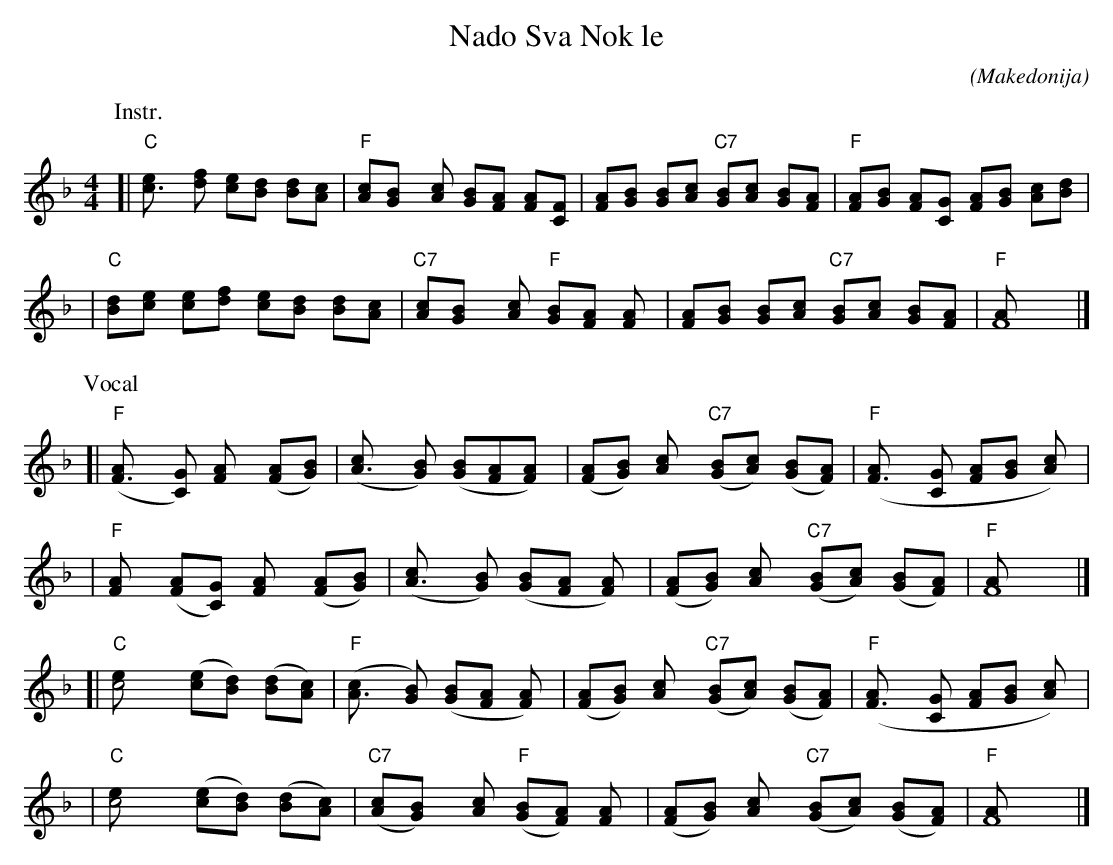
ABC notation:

X:1
T:Sva Nok le, Nado
C:
O:Makedonija
M:4/4
L:1/8
K:F
P:Instr.
[| "C"[c3e] [df] [ce][Bd] [Bd][Ac] | "F"[Ac][G2B] [Ac] [GB][FA] [FA][FC] \
| [FA][GB] [GB][Ac] "C7"[GB][Ac] [GB][FA] | "F"[FA][GB] [FA][CG] [FA][GB] [Ac][Bd] |
| "C"[dB][ce] [ce][df] [ce][Bd] [Bd][Ac] | "C7"[Ac][B2G] [Ac] "F"[GB][FA] [F2A] \
| [FA][GB] [GB][Ac] "C7"[GB][Ac] [GB][FA] | "F"[F8A] |]
P:Vocal
[| "F"([F3A] [GC]) [F2A] ([FA][GB]) | ([A3c] [GB]) ([GB][FA][F2A]) \
| ([FA][GB]) [A2c] "C7"([GB][Ac]) ([GB][FA]) | "F"([F3A] [CG] [FA][GB] [A2c]) |
| "F"[F2A] ([FA][CG]) [F2A] ([FA][GB]) | ([A3c] [GB]) ([GB][FA] [F2A]) \
| ([FA][GB]) [A2c] "C7"([GB][Ac]) ([GB][FA]) | "F"[F8A] |]
[| "C"[c4e] ([ce][Bd]) ([Bd][Ac]) | "F"([A3c] [GB]) ([GB][FA] [F2A]) \
| ([FA][GB]) [A2c] "C7"([GB][Ac]) ([GB][FA]) | "F"([F3A] [CG] [FA][GB] [A2c]) |
| "C"[c4e] ([ce][Bd]) ([Bd][Ac]) | "C7"([Ac][B2G]) [Ac] "F"([GB][FA]) [F2A] \
| ([FA][GB]) [A2c] "C7"([GB][Ac]) ([GB][FA]) | "F"[F8A] |]
